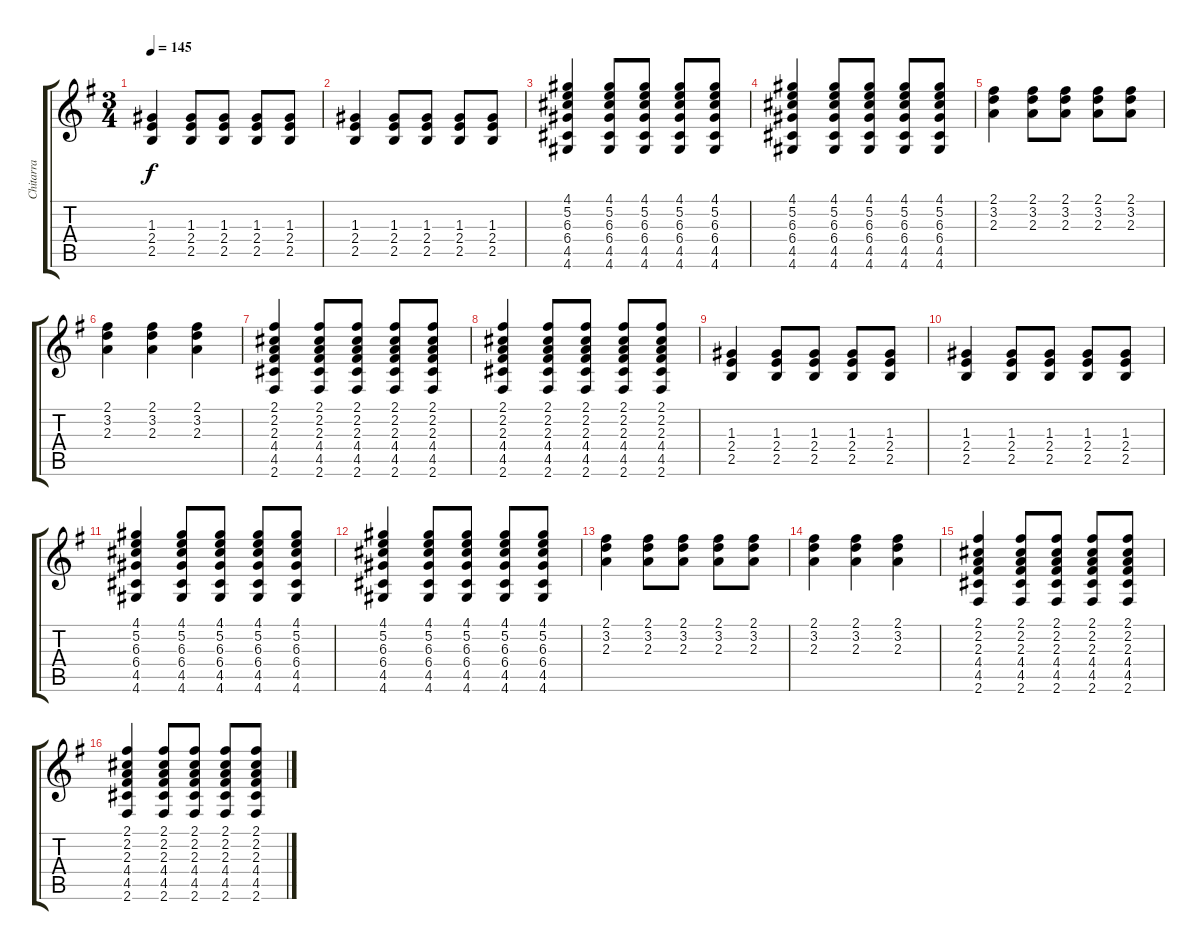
\track ("Chitarra" "Chitarra") {instrument overdrivenguitar}
\staff {score tabs}
\tuning (E4 B3 G3 D3 A2 E2) {hide}
\ts (3 4)
\tempo 145
\clef g2
\ks g
(1.3 2.4 2.5).4{dy f} (1.3 2.4 2.5).8 (1.3 2.4 2.5).8 (1.3 2.4 2.5).8 (1.3 2.4 2.5).8 |
(1.3 2.4 2.5).4 (1.3 2.4 2.5).8 (1.3 2.4 2.5).8 (1.3 2.4 2.5).8 (1.3 2.4 2.5).8 |
(4.1 5.2 6.3 6.4 4.5 4.6).4 (4.1 5.2 6.3 6.4 4.5 4.6).8 (4.1 5.2 6.3 6.4 4.5 4.6).8 (4.1 5.2 6.3 6.4 4.5 4.6).8 (4.1 5.2 6.3 6.4 4.5 4.6).8 |
(4.1 5.2 6.3 6.4 4.5 4.6).4 (4.1 5.2 6.3 6.4 4.5 4.6).8 (4.1 5.2 6.3 6.4 4.5 4.6).8 (4.1 5.2 6.3 6.4 4.5 4.6).8 (4.1 5.2 6.3 6.4 4.5 4.6).8 |
(2.1 3.2 2.3).4 (2.1 3.2 2.3).8 (2.1 3.2 2.3).8 (2.1 3.2 2.3).8 (2.1 3.2 2.3).8 |
(2.1 3.2 2.3).4 (2.1 3.2 2.3).4 (2.1 3.2 2.3).4 |
(2.1 2.2 2.3 4.4 4.5 2.6).4 (2.1 2.2 2.3 4.4 4.5 2.6).8 (2.1 2.2 2.3 4.4 4.5 2.6).8 (2.1 2.2 2.3 4.4 4.5 2.6).8 (2.1 2.2 2.3 4.4 4.5 2.6).8 |
(2.1 2.2 2.3 4.4 4.5 2.6).4 (2.1 2.2 2.3 4.4 4.5 2.6).8 (2.1 2.2 2.3 4.4 4.5 2.6).8 (2.1 2.2 2.3 4.4 4.5 2.6).8 (2.1 2.2 2.3 4.4 4.5 2.6).8 |
(1.3 2.4 2.5).4 (1.3 2.4 2.5).8 (1.3 2.4 2.5).8 (1.3 2.4 2.5).8 (1.3 2.4 2.5).8 |
(1.3 2.4 2.5).4 (1.3 2.4 2.5).8 (1.3 2.4 2.5).8 (1.3 2.4 2.5).8 (1.3 2.4 2.5).8 |
(4.1 5.2 6.3 6.4 4.5 4.6).4 (4.1 5.2 6.3 6.4 4.5 4.6).8 (4.1 5.2 6.3 6.4 4.5 4.6).8 (4.1 5.2 6.3 6.4 4.5 4.6).8 (4.1 5.2 6.3 6.4 4.5 4.6).8 |
(4.1 5.2 6.3 6.4 4.5 4.6).4 (4.1 5.2 6.3 6.4 4.5 4.6).8 (4.1 5.2 6.3 6.4 4.5 4.6).8 (4.1 5.2 6.3 6.4 4.5 4.6).8 (4.1 5.2 6.3 6.4 4.5 4.6).8 |
(2.1 3.2 2.3).4 (2.1 3.2 2.3).8 (2.1 3.2 2.3).8 (2.1 3.2 2.3).8 (2.1 3.2 2.3).8 |
(2.1 3.2 2.3).4 (2.1 3.2 2.3).4 (2.1 3.2 2.3).4 |
(2.1 2.2 2.3 4.4 4.5 2.6).4 (2.1 2.2 2.3 4.4 4.5 2.6).8 (2.1 2.2 2.3 4.4 4.5 2.6).8 (2.1 2.2 2.3 4.4 4.5 2.6).8 (2.1 2.2 2.3 4.4 4.5 2.6).8 |
(2.1 2.2 2.3 4.4 4.5 2.6).4 (2.1 2.2 2.3 4.4 4.5 2.6).8 (2.1 2.2 2.3 4.4 4.5 2.6).8 (2.1 2.2 2.3 4.4 4.5 2.6).8 (2.1 2.2 2.3 4.4 4.5 2.6).8
